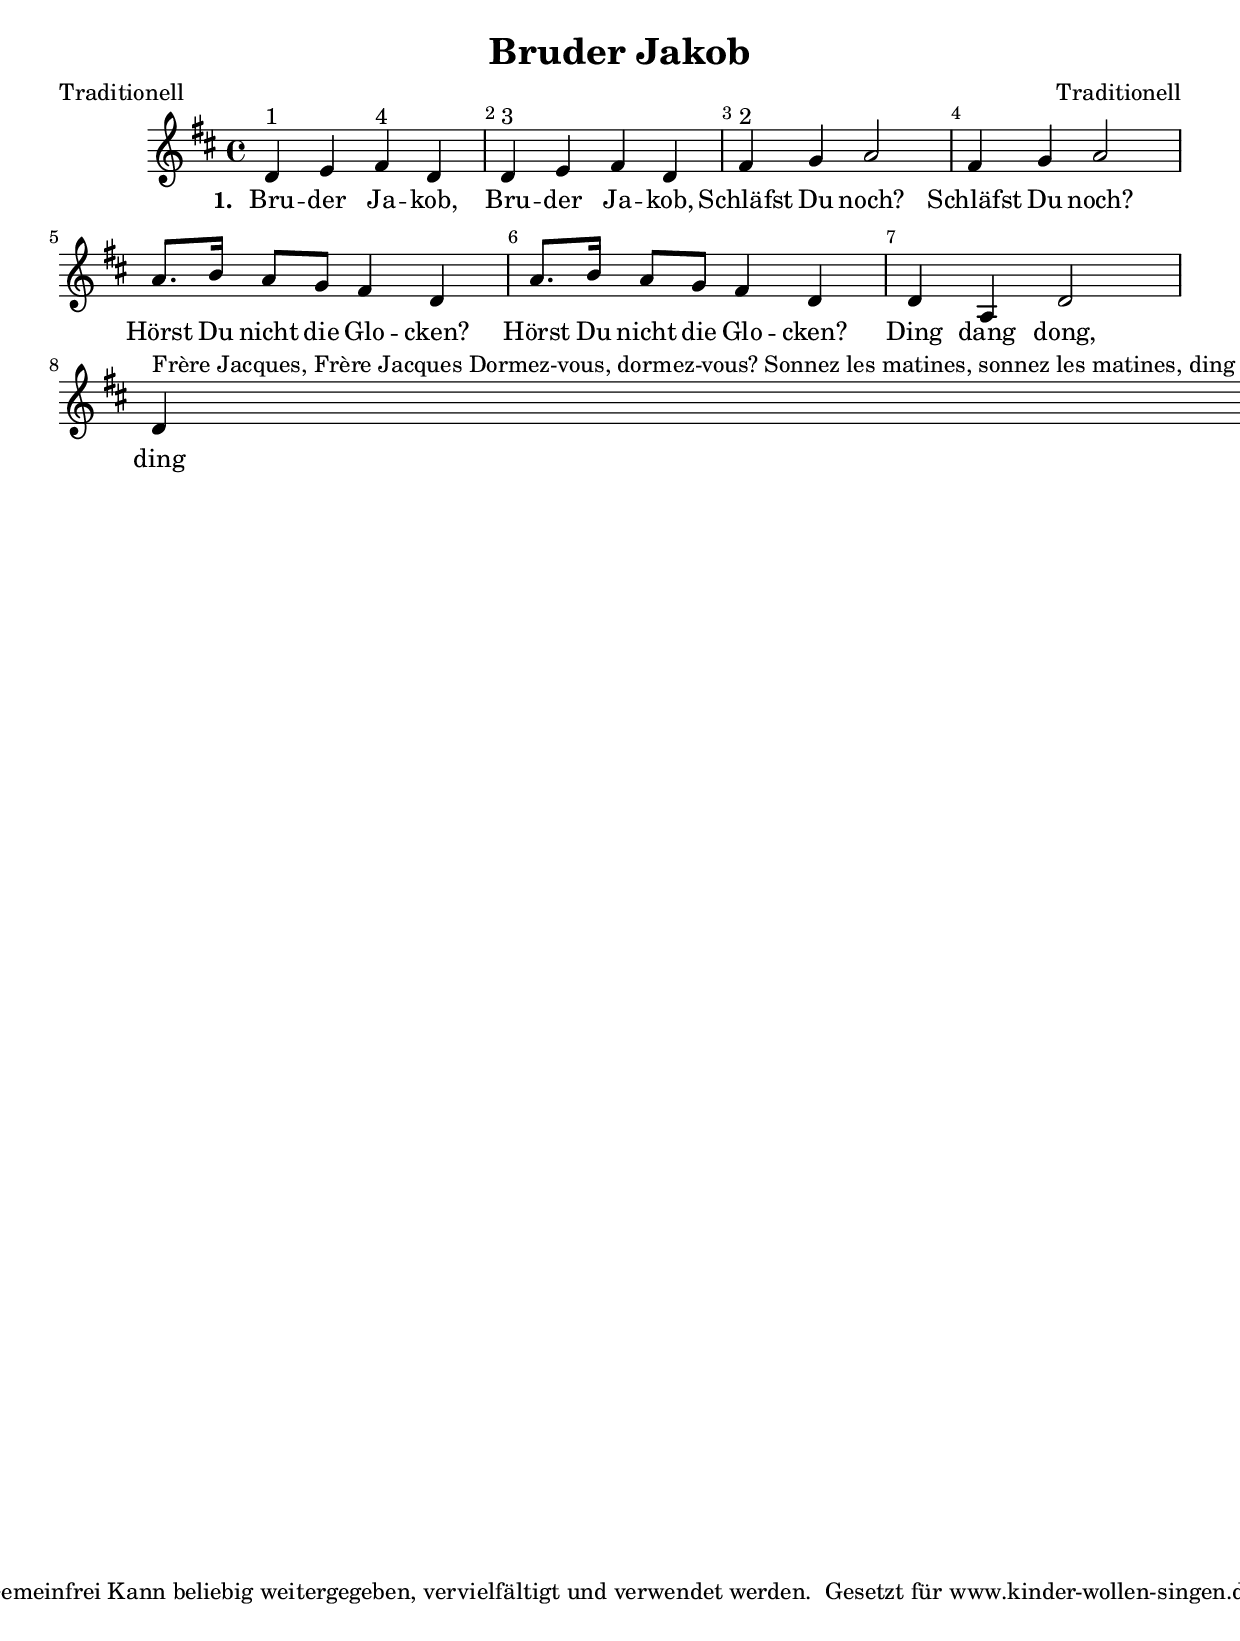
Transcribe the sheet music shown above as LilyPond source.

%=============================================
%   created by MuseScore Version: 0.9.6.3
%          Sonntag, 6. Februar 2011
%=============================================

\version "2.12.0"



#(set-default-paper-size "a4")

\paper {
  line-width    = 190\mm
  left-margin   = 10\mm
  top-margin    = 10\mm
  bottom-margin = 20\mm
  %%indent = 0 \mm 
  %%set to ##t if your score is less than one page: 
  ragged-last-bottom = ##t 
  ragged-bottom = ##f  
  %% in orchestral scores you probably want the two bold slashes 
  %% separating the systems: so uncomment the following line: 
  %% system-separator-markup = \slashSeparator 
  }

\header {
    title = "Bruder Jakob"
    composer = "Traditionell"
    poet = "Traditionell"
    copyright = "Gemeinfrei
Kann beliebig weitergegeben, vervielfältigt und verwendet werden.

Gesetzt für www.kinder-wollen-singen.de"
    }

AvoiceAA = \relative c'{
    \set Staff.instrumentName = #""
    \set Staff.shortInstrumentName = #""
    \clef treble
    %staffkeysig
    \key d \major 
    \repeat volta 2 { 
    %barkeysig: 
    \key d \major 
    %bartimesig: 
    \time 4/4 
    d4 ^\markup {\upright  "1"} e fis ^\markup {\upright  "4"} d      | % 1
    d ^\markup {\upright  "3"} e fis d      | % 2
    fis ^\markup {\upright  "2"} g a2      | % 3
    fis4 g a2      | % 4
    a8. b16 a8 g fis4 d      | % 5
    a'8. b16 a8 g fis4 d      | % 6
    d a d2      | % 7
    d4 ^\markup {\upright  "Frère Jacques, Frère Jacques
Dormez-vous, dormez-vous?
Sonnez les matines,
sonnez les matines,
ding dang dong, ding dang dong.

Are you sleeping? Are you sleeping?
Brother John, brother John.
Morning bells are ringing,
morning bells are ringing,
ding, dang, dong, ding, dang, dong.

Teschtwer Jakob, teschtwer Jakob,
alsol meg, alsol meg,
Hallod a harangot,
hallod a harangot,
ding, dang, dong, ding, dang, dong."} a d2 } % end of repeatactive
    \bar "|." 
}% end of last bar in partorvoice

      ApartAverseA = \lyricmode { \set stanza = " 1. " Bru -- der Ja -- kob, Bru -- der Ja -- kob, Schläfst Du noch? Schläfst Du noch? Hörst Du nicht die Glo -- cken?  Hörst Du nicht die Glo -- cken? Ding dang dong, ding dang dong. }

\score { 
    << 
        \context Staff = ApartA << 
            \context Voice = AvoiceAA \AvoiceAA
        >>

         \context Lyrics = ApartAverseA\lyricsto AvoiceAA  \ApartAverseA



      \set Score.skipBars = ##t
      %%\set Score.melismaBusyProperties = #'()
      \override Score.BarNumber #'break-visibility = #end-of-line-invisible %%every bar is numbered.!!!
      %% remove previous line to get barnumbers only at beginning of system.
       #(set-accidental-style 'modern-cautionary)
      \set Score.markFormatter = #format-mark-box-letters %%boxed rehearsal-marks
       \override Score.TimeSignature #'style = #'() %%makes timesigs always numerical
      %% remove previous line to get cut-time/alla breve or common time 
      \set Score.pedalSustainStyle = #'mixed 
       %% make spanners comprise the note it end on, so that there is no doubt that this note is included.
       \override Score.TrillSpanner #'(bound-details right padding) = #-2
      \override Score.TextSpanner #'(bound-details right padding) = #-1
      %% Lilypond's normal textspanners are too weak:  
      \override Score.TextSpanner #'dash-period = #1
      \override Score.TextSpanner #'dash-fraction = #0.5
      %% lilypond chordname font, like mscore jazzfont, is both far too big and extremely ugly (olagunde@start.no):
      \override Score.ChordName #'font-family = #'roman 
      \override Score.ChordName #'font-size =#0 
      %% In my experience the normal thing in printed scores is maj7 and not the triangle. (olagunde):
      \set Score.majorSevenSymbol = \markup {maj7}
  >>

  %% Boosey and Hawkes, and Peters, have barlines spanning all staff-groups in a score,
  %% Eulenburg and Philharmonia, like Lilypond, have no barlines between staffgroups.
  %% If you want the Eulenburg/Lilypond style, comment out the following line:
  \layout {\context {\Score \consists Span_bar_engraver}}
}%% end of score-block 

#(set-global-staff-size 20)
